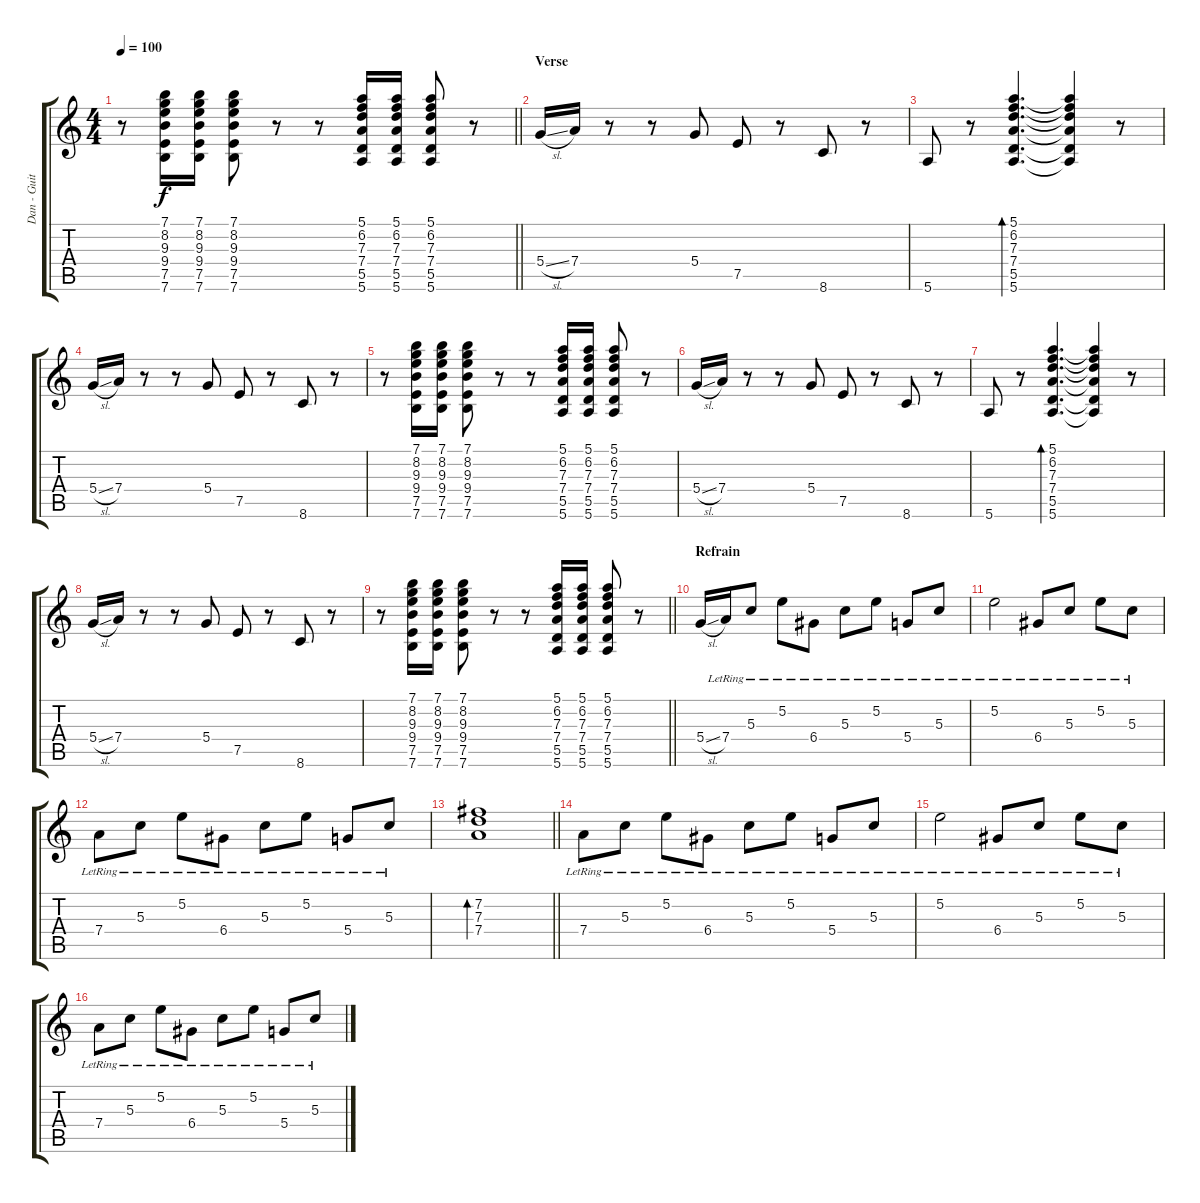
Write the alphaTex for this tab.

\track ("Dan - Guitar" "Dan - Guit") {instrument electricguitarclean}
\staff {score tabs}
\tuning (E4 B3 G3 D3 A2 E2) {hide}
\ts (4 4)
\tempo 100
\clef g2
\barLineRight lightlight
\ks c
r.8{dy f} (7.1 8.2 9.3 9.4 7.5 7.6).16 (7.1 8.2 9.3 9.4 7.5 7.6).16 (7.1 8.2 9.3 9.4 7.5 7.6).8 r.8 r.8 (5.1 6.2 7.3 7.4 5.5 5.6).16 (5.1 6.2 7.3 7.4 5.5 5.6).16 (5.1 6.2 7.3 7.4 5.5 5.6).8 r.8 |
\section ("" "Verse")
5.4{sl}.16 7.4.16 r.8 r.8 5.4.8 7.5.8 r.8 8.6.8 r.8 |
5.6.8 r.8 (5.1 6.2 7.3 7.4 5.5 5.6).4{d bd 240} (5.1{t} 6.2{t} 7.3{t} 7.4{t} 5.5{t} 5.6{t}).4 r.8 |
5.4{sl}.16 7.4.16 r.8 r.8 5.4.8 7.5.8 r.8 8.6.8 r.8 |
r.8 (7.1 8.2 9.3 9.4 7.5 7.6).16 (7.1 8.2 9.3 9.4 7.5 7.6).16 (7.1 8.2 9.3 9.4 7.5 7.6).8 r.8 r.8 (5.1 6.2 7.3 7.4 5.5 5.6).16 (5.1 6.2 7.3 7.4 5.5 5.6).16 (5.1 6.2 7.3 7.4 5.5 5.6).8 r.8 |
5.4{sl}.16 7.4.16 r.8 r.8 5.4.8 7.5.8 r.8 8.6.8 r.8 |
5.6.8 r.8 (5.1 6.2 7.3 7.4 5.5 5.6).4{d bd 240} (5.1{t} 6.2{t} 7.3{t} 7.4{t} 5.5{t} 5.6{t}).4 r.8 |
5.4{sl}.16 7.4.16 r.8 r.8 5.4.8 7.5.8 r.8 8.6.8 r.8 |
\barLineRight lightlight
r.8 (7.1 8.2 9.3 9.4 7.5 7.6).16 (7.1 8.2 9.3 9.4 7.5 7.6).16 (7.1 8.2 9.3 9.4 7.5 7.6).8 r.8 r.8 (5.1 6.2 7.3 7.4 5.5 5.6).16 (5.1 6.2 7.3 7.4 5.5 5.6).16 (5.1 6.2 7.3 7.4 5.5 5.6).8 r.8 |
\section ("" "Refrain")
5.4{sl}.16 7.4{lr}.16 5.3{lr}.8 5.2{lr}.8 6.4{lr}.8 5.3{lr}.8 5.2{lr}.8 5.4{lr}.8 5.3{lr}.8 |
5.2{lr}.2 6.4{lr}.8 5.3{lr}.8 5.2{lr}.8 5.3{lr}.8 |
7.4{lr}.8 5.3{lr}.8 5.2{lr}.8 6.4{lr}.8 5.3{lr}.8 5.2{lr}.8 5.4{lr}.8 5.3{lr}.8 |
\barLineRight lightlight
(7.2 7.3 7.4).1{bd 240} |
7.4{lr}.8 5.3{lr}.8 5.2{lr}.8 6.4{lr}.8 5.3{lr}.8 5.2{lr}.8 5.4{lr}.8 5.3{lr}.8 |
5.2{lr}.2 6.4{lr}.8 5.3{lr}.8 5.2{lr}.8 5.3{lr}.8 |
7.4{lr}.8 5.3{lr}.8 5.2{lr}.8 6.4{lr}.8 5.3{lr}.8 5.2{lr}.8 5.4{lr}.8 5.3{lr}.8
